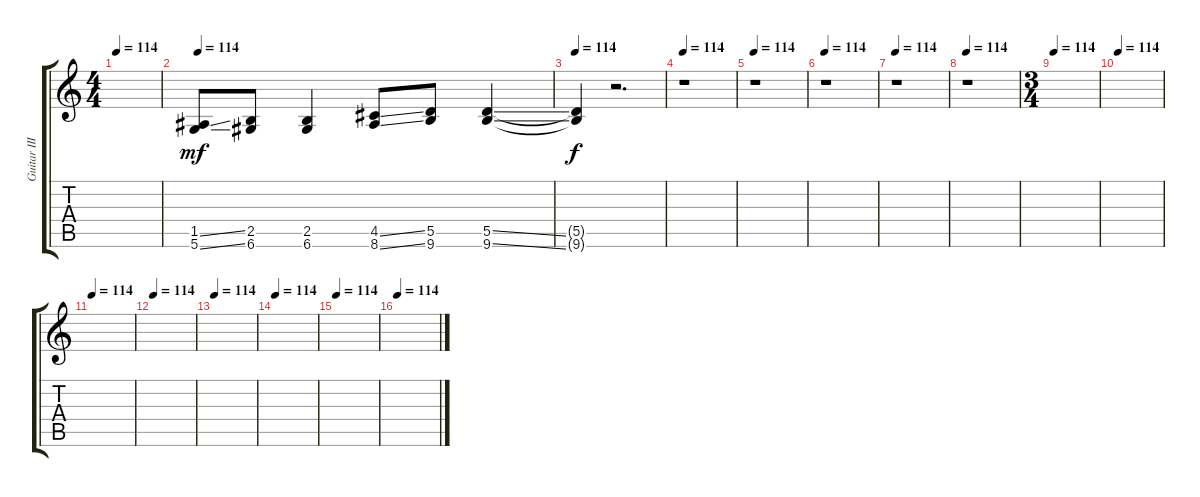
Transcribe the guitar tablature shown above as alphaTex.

\track ("Guitar III" "Guitar III") {instrument distortionguitar}
\staff {score tabs}
\tuning (E4 B3 G3 D3 A2 D2) {hide}
\ts (4 4)
\tempo 114
\clef g2
\ks c
|
\tempo 114
(1.5{ss} 5.6{ss}).8{dy mf volume 12 instrument electricguitarjazz} (2.5 6.6).8 (2.5 6.6).4 (4.5{ss} 8.6{ss}).8 (5.5 9.6).8 (5.5{ss} 9.6{ss}).4 |
\tempo 114
(5.5{t} 9.6{t}).4{dy f} r.2{d} |
\tempo 114
r.1 |
\tempo 114
r.1 |
\tempo 114
r.1 |
\tempo 114
r.1 |
\tempo 114
r.1 |
\ts (3 4)
\tempo 114
|
\tempo 114
|
\tempo 114
|
\tempo 114
|
\tempo 114
|
\tempo 114
|
\tempo 114
|
\tempo 114
